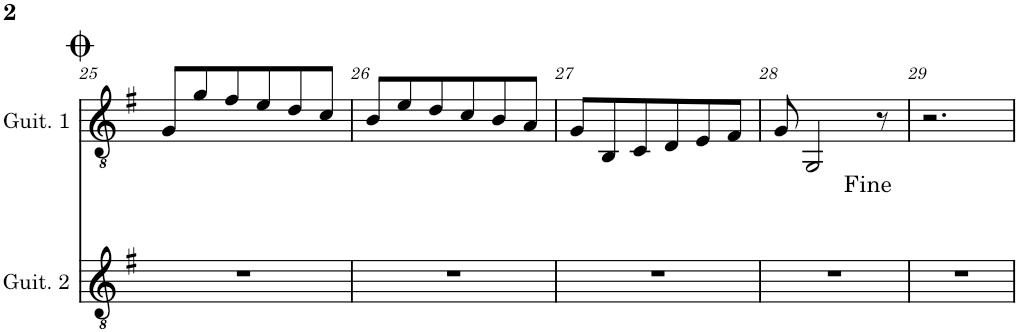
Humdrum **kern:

**kern	**kern
*part2	*part1
*staff2	*staff1
*I"Classical Guitar 2	*I"Classical Guitar 1
*I'Guit. 2	*I'Guit. 1
!!LO:PB:g=z
*clefGv2	*clefGv2
*k[f#]	*k[f#]
*M3/4	*M3/4
=25	=25
2.r	8G/L
.	8g/
.	8f#/
.	8e/
.	8d/
.	8c/J
=26	=26
2.r	8B/L
.	8e/
.	8d/
.	8c/
.	8B/
.	8A/J
=27	=27
2.r	8G/L
.	8BB/
.	8C/
.	8D/
.	8E/
.	8F#/J
=28	=28
2.r	8G/
.	2GG/
.	8r
=29	=29
2.r	2.r
=	=
*-	*-
